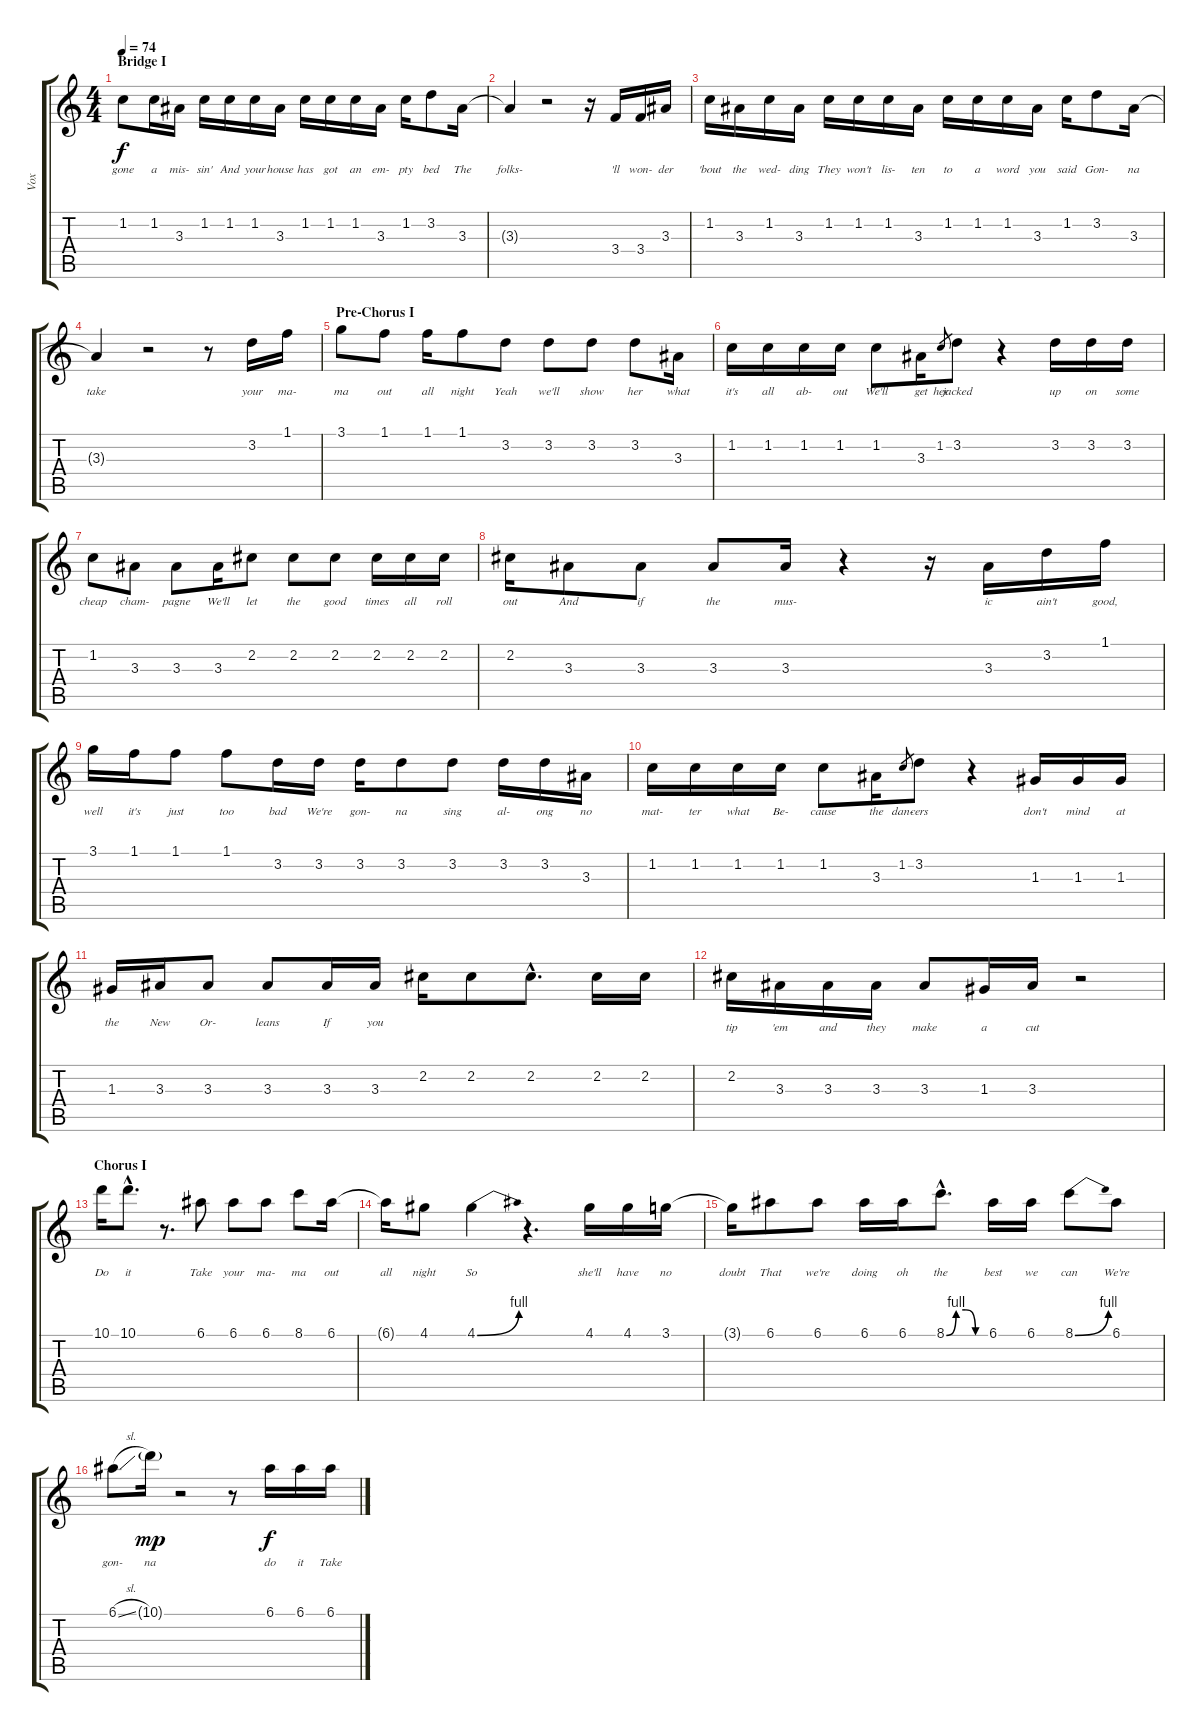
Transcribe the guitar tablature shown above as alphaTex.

\track ("Vox" "Vox") {instrument acousticguitarnylon}
\staff {score tabs}
\tuning (E4 B3 G3 D3 A2 E2) {hide}
\ts (4 4)
\section ("" "Bridge I")
\tempo 74
\clef g2
\ks c
1.2.8{lyrics (0 "gone") lyrics (1 "") lyrics (2 "") lyrics (3 "") lyrics (4 "") dy f} 1.2.16{lyrics (0 "a") lyrics (1 "") lyrics (2 "") lyrics (3 "") lyrics (4 "")} 3.3.16{lyrics (0 "mis-") lyrics (1 "") lyrics (2 "") lyrics (3 "") lyrics (4 "")} 1.2.16{lyrics (0 "sin'") lyrics (1 "") lyrics (2 "") lyrics (3 "") lyrics (4 "")} 1.2.16{lyrics (0 "And") lyrics (1 "") lyrics (2 "") lyrics (3 "") lyrics (4 "")} 1.2.16{lyrics (0 "your") lyrics (1 "") lyrics (2 "") lyrics (3 "") lyrics (4 "")} 3.3.16{lyrics (0 "house") lyrics (1 "") lyrics (2 "") lyrics (3 "") lyrics (4 "")} 1.2.16{lyrics (0 "has") lyrics (1 "") lyrics (2 "") lyrics (3 "") lyrics (4 "")} 1.2.16{lyrics (0 "got") lyrics (1 "") lyrics (2 "") lyrics (3 "") lyrics (4 "")} 1.2.16{lyrics (0 "an") lyrics (1 "") lyrics (2 "") lyrics (3 "") lyrics (4 "")} 3.3.16{lyrics (0 "em-") lyrics (1 "") lyrics (2 "") lyrics (3 "") lyrics (4 "")} 1.2.16{lyrics (0 "pty") lyrics (1 "") lyrics (2 "") lyrics (3 "") lyrics (4 "")} 3.2.8{lyrics (0 "bed") lyrics (1 "") lyrics (2 "") lyrics (3 "") lyrics (4 "")} 3.3.16{lyrics (0 "The") lyrics (1 "") lyrics (2 "") lyrics (3 "") lyrics (4 "")} |
3.3{t}.4{lyrics (0 "folks-") lyrics (1 "") lyrics (2 "") lyrics (3 "") lyrics (4 "")} r.2 r.16 3.4.16{lyrics (0 "'ll") lyrics (1 "") lyrics (2 "") lyrics (3 "") lyrics (4 "")} 3.4.16{lyrics (0 "won-") lyrics (1 "") lyrics (2 "") lyrics (3 "") lyrics (4 "")} 3.3.16{lyrics (0 "der") lyrics (1 "") lyrics (2 "") lyrics (3 "") lyrics (4 "")} |
1.2.16{lyrics (0 "'bout") lyrics (1 "") lyrics (2 "") lyrics (3 "") lyrics (4 "")} 3.3.16{lyrics (0 "the") lyrics (1 "") lyrics (2 "") lyrics (3 "") lyrics (4 "")} 1.2.16{lyrics (0 "wed-") lyrics (1 "") lyrics (2 "") lyrics (3 "") lyrics (4 "")} 3.3.16{lyrics (0 "ding") lyrics (1 "") lyrics (2 "") lyrics (3 "") lyrics (4 "")} 1.2.16{lyrics (0 "They") lyrics (1 "") lyrics (2 "") lyrics (3 "") lyrics (4 "")} 1.2.16{lyrics (0 "won't") lyrics (1 "") lyrics (2 "") lyrics (3 "") lyrics (4 "")} 1.2.16{lyrics (0 "lis-") lyrics (1 "") lyrics (2 "") lyrics (3 "") lyrics (4 "")} 3.3.16{lyrics (0 "ten") lyrics (1 "") lyrics (2 "") lyrics (3 "") lyrics (4 "")} 1.2.16{lyrics (0 "to") lyrics (1 "") lyrics (2 "") lyrics (3 "") lyrics (4 "")} 1.2.16{lyrics (0 "a") lyrics (1 "") lyrics (2 "") lyrics (3 "") lyrics (4 "")} 1.2.16{lyrics (0 "word") lyrics (1 "") lyrics (2 "") lyrics (3 "") lyrics (4 "")} 3.3.16{lyrics (0 "you") lyrics (1 "") lyrics (2 "") lyrics (3 "") lyrics (4 "")} 1.2.16{lyrics (0 "said") lyrics (1 "") lyrics (2 "") lyrics (3 "") lyrics (4 "")} 3.2.8{lyrics (0 "Gon-") lyrics (1 "") lyrics (2 "") lyrics (3 "") lyrics (4 "")} 3.3.16{lyrics (0 "na") lyrics (1 "") lyrics (2 "") lyrics (3 "") lyrics (4 "")} |
3.3{t}.4{lyrics (0 "take") lyrics (1 "") lyrics (2 "") lyrics (3 "") lyrics (4 "")} r.2 r.8 3.2.16{lyrics (0 "your") lyrics (1 "") lyrics (2 "") lyrics (3 "") lyrics (4 "")} 1.1.16{lyrics (0 "ma-") lyrics (1 "") lyrics (2 "") lyrics (3 "") lyrics (4 "")} |
\section ("" "Pre-Chorus I")
3.1.8{lyrics (0 "ma") lyrics (1 "") lyrics (2 "") lyrics (3 "") lyrics (4 "")} 1.1.8{lyrics (0 "out") lyrics (1 "") lyrics (2 "") lyrics (3 "") lyrics (4 "")} 1.1.16{lyrics (0 "all") lyrics (1 "") lyrics (2 "") lyrics (3 "") lyrics (4 "")} 1.1.8{lyrics (0 "night") lyrics (1 "") lyrics (2 "") lyrics (3 "") lyrics (4 "")} 3.2.8{lyrics (0 "Yeah") lyrics (1 "") lyrics (2 "") lyrics (3 "") lyrics (4 "")} 3.2.8{lyrics (0 "we'll") lyrics (1 "") lyrics (2 "") lyrics (3 "") lyrics (4 "")} 3.2.8{lyrics (0 "show") lyrics (1 "") lyrics (2 "") lyrics (3 "") lyrics (4 "")} 3.2.8{lyrics (0 "her") lyrics (1 "") lyrics (2 "") lyrics (3 "") lyrics (4 "")} 3.3.16{lyrics (0 "what") lyrics (1 "") lyrics (2 "") lyrics (3 "") lyrics (4 "")} |
1.2.16{lyrics (0 "it's") lyrics (1 "") lyrics (2 "") lyrics (3 "") lyrics (4 "")} 1.2.16{lyrics (0 "all") lyrics (1 "") lyrics (2 "") lyrics (3 "") lyrics (4 "")} 1.2.16{lyrics (0 "ab-") lyrics (1 "") lyrics (2 "") lyrics (3 "") lyrics (4 "")} 1.2.16{lyrics (0 "out") lyrics (1 "") lyrics (2 "") lyrics (3 "") lyrics (4 "")} 1.2.8{lyrics (0 "We'll") lyrics (1 "") lyrics (2 "") lyrics (3 "") lyrics (4 "")} 3.3.16{lyrics (0 "get") lyrics (1 "") lyrics (2 "") lyrics (3 "") lyrics (4 "")} 1.2.8{lyrics (0 "her") lyrics (1 "") lyrics (2 "") lyrics (3 "") lyrics (4 "") gr} 3.2.8{lyrics (0 "jacked") lyrics (1 "") lyrics (2 "") lyrics (3 "") lyrics (4 "")} r.4 3.2.16{lyrics (0 "up") lyrics (1 "") lyrics (2 "") lyrics (3 "") lyrics (4 "")} 3.2.16{lyrics (0 "on") lyrics (1 "") lyrics (2 "") lyrics (3 "") lyrics (4 "")} 3.2.16{lyrics (0 "some") lyrics (1 "") lyrics (2 "") lyrics (3 "") lyrics (4 "")} |
1.2.8{lyrics (0 "cheap") lyrics (1 "") lyrics (2 "") lyrics (3 "") lyrics (4 "")} 3.3.8{lyrics (0 "cham-") lyrics (1 "") lyrics (2 "") lyrics (3 "") lyrics (4 "")} 3.3.8{lyrics (0 "pagne") lyrics (1 "") lyrics (2 "") lyrics (3 "") lyrics (4 "")} 3.3.16{lyrics (0 "We'll") lyrics (1 "") lyrics (2 "") lyrics (3 "") lyrics (4 "")} 2.2.8{lyrics (0 "let") lyrics (1 "") lyrics (2 "") lyrics (3 "") lyrics (4 "")} 2.2.8{lyrics (0 "the") lyrics (1 "") lyrics (2 "") lyrics (3 "") lyrics (4 "")} 2.2.8{lyrics (0 "good") lyrics (1 "") lyrics (2 "") lyrics (3 "") lyrics (4 "")} 2.2.16{lyrics (0 "times") lyrics (1 "") lyrics (2 "") lyrics (3 "") lyrics (4 "")} 2.2.16{lyrics (0 "all") lyrics (1 "") lyrics (2 "") lyrics (3 "") lyrics (4 "")} 2.2.16{lyrics (0 "roll") lyrics (1 "") lyrics (2 "") lyrics (3 "") lyrics (4 "")} |
2.2.16{lyrics (0 "out") lyrics (1 "") lyrics (2 "") lyrics (3 "") lyrics (4 "")} 3.3.8{lyrics (0 "And") lyrics (1 "") lyrics (2 "") lyrics (3 "") lyrics (4 "")} 3.3.8{lyrics (0 "if") lyrics (1 "") lyrics (2 "") lyrics (3 "") lyrics (4 "")} 3.3.8{lyrics (0 "the") lyrics (1 "") lyrics (2 "") lyrics (3 "") lyrics (4 "")} 3.3.16{lyrics (0 "mus-") lyrics (1 "") lyrics (2 "") lyrics (3 "") lyrics (4 "")} r.4 r.16 3.3.16{lyrics (0 "ic") lyrics (1 "") lyrics (2 "") lyrics (3 "") lyrics (4 "")} 3.2.16{lyrics (0 "ain't") lyrics (1 "") lyrics (2 "") lyrics (3 "") lyrics (4 "")} 1.1.16{lyrics (0 "good,") lyrics (1 "") lyrics (2 "") lyrics (3 "") lyrics (4 "")} |
3.1.16{lyrics (0 "well") lyrics (1 "") lyrics (2 "") lyrics (3 "") lyrics (4 "")} 1.1.16{lyrics (0 "it's") lyrics (1 "") lyrics (2 "") lyrics (3 "") lyrics (4 "")} 1.1.8{lyrics (0 "just") lyrics (1 "") lyrics (2 "") lyrics (3 "") lyrics (4 "")} 1.1.8{lyrics (0 "too") lyrics (1 "") lyrics (2 "") lyrics (3 "") lyrics (4 "")} 3.2.16{lyrics (0 "bad") lyrics (1 "") lyrics (2 "") lyrics (3 "") lyrics (4 "")} 3.2.16{lyrics (0 "We're") lyrics (1 "") lyrics (2 "") lyrics (3 "") lyrics (4 "")} 3.2.16{lyrics (0 "gon-") lyrics (1 "") lyrics (2 "") lyrics (3 "") lyrics (4 "")} 3.2.8{lyrics (0 "na") lyrics (1 "") lyrics (2 "") lyrics (3 "") lyrics (4 "")} 3.2.8{lyrics (0 "sing") lyrics (1 "") lyrics (2 "") lyrics (3 "") lyrics (4 "")} 3.2.16{lyrics (0 "al-") lyrics (1 "") lyrics (2 "") lyrics (3 "") lyrics (4 "")} 3.2.16{lyrics (0 "ong") lyrics (1 "") lyrics (2 "") lyrics (3 "") lyrics (4 "")} 3.3.16{lyrics (0 "no") lyrics (1 "") lyrics (2 "") lyrics (3 "") lyrics (4 "")} |
1.2.16{lyrics (0 "mat-") lyrics (1 "") lyrics (2 "") lyrics (3 "") lyrics (4 "")} 1.2.16{lyrics (0 "ter") lyrics (1 "") lyrics (2 "") lyrics (3 "") lyrics (4 "")} 1.2.16{lyrics (0 "what") lyrics (1 "") lyrics (2 "") lyrics (3 "") lyrics (4 "")} 1.2.16{lyrics (0 "Be-") lyrics (1 "") lyrics (2 "") lyrics (3 "") lyrics (4 "")} 1.2.8{lyrics (0 "cause") lyrics (1 "") lyrics (2 "") lyrics (3 "") lyrics (4 "")} 3.3.16{lyrics (0 "the") lyrics (1 "") lyrics (2 "") lyrics (3 "") lyrics (4 "")} 1.2.8{lyrics (0 "dan-") lyrics (1 "") lyrics (2 "") lyrics (3 "") lyrics (4 "") gr} 3.2.8{lyrics (0 "cers") lyrics (1 "") lyrics (2 "") lyrics (3 "") lyrics (4 "")} r.4 1.3.16{lyrics (0 "don't") lyrics (1 "") lyrics (2 "") lyrics (3 "") lyrics (4 "")} 1.3.16{lyrics (0 "mind") lyrics (1 "") lyrics (2 "") lyrics (3 "") lyrics (4 "")} 1.3.16{lyrics (0 "at") lyrics (1 "") lyrics (2 "") lyrics (3 "") lyrics (4 "")} |
1.3.16{lyrics (0 "the") lyrics (1 "") lyrics (2 "") lyrics (3 "") lyrics (4 "")} 3.3.16{lyrics (0 "New") lyrics (1 "") lyrics (2 "") lyrics (3 "") lyrics (4 "")} 3.3.8{lyrics (0 "Or-") lyrics (1 "") lyrics (2 "") lyrics (3 "") lyrics (4 "")} 3.3.8{lyrics (0 "leans") lyrics (1 "") lyrics (2 "") lyrics (3 "") lyrics (4 "")} 3.3.16{lyrics (0 "If") lyrics (1 "") lyrics (2 "") lyrics (3 "") lyrics (4 "")} 3.3.16{lyrics (0 "you") lyrics (1 "") lyrics (2 "") lyrics (3 "") lyrics (4 "")} 2.2.16 2.2.8 2.2{hac}.8{d} 2.2.16 2.2.16 |
2.2.16{lyrics (0 "") lyrics (1 "tip") lyrics (2 "") lyrics (3 "") lyrics (4 "")} 3.3.16{lyrics (0 "") lyrics (1 "'em") lyrics (2 "") lyrics (3 "") lyrics (4 "")} 3.3.16{lyrics (0 "") lyrics (1 "and") lyrics (2 "") lyrics (3 "") lyrics (4 "")} 3.3.16{lyrics (0 "") lyrics (1 "they") lyrics (2 "") lyrics (3 "") lyrics (4 "")} 3.3.8{lyrics (0 "") lyrics (1 "make") lyrics (2 "") lyrics (3 "") lyrics (4 "")} 1.3.16{lyrics (0 "") lyrics (1 "a") lyrics (2 "") lyrics (3 "") lyrics (4 "")} 3.3.16{lyrics (0 "") lyrics (1 "cut") lyrics (2 "") lyrics (3 "") lyrics (4 "")} r.2 |
\section ("" "Chorus I")
10.1.16{lyrics (0 "") lyrics (1 "Do") lyrics (2 "") lyrics (3 "") lyrics (4 "")} 10.1{hac}.8{d lyrics (0 "") lyrics (1 "it") lyrics (2 "") lyrics (3 "") lyrics (4 "")} r.8{d} 6.1.8{lyrics (0 "") lyrics (1 "Take") lyrics (2 "") lyrics (3 "") lyrics (4 "")} 6.1.8{lyrics (0 "") lyrics (1 "your") lyrics (2 "") lyrics (3 "") lyrics (4 "")} 6.1.8{lyrics (0 "") lyrics (1 "ma-") lyrics (2 "") lyrics (3 "") lyrics (4 "")} 8.1.8{lyrics (0 "") lyrics (1 "ma") lyrics (2 "") lyrics (3 "") lyrics (4 "")} 6.1.16{lyrics (0 "") lyrics (1 "out") lyrics (2 "") lyrics (3 "") lyrics (4 "")} |
6.1{t}.16{lyrics (0 "") lyrics (1 "all") lyrics (2 "") lyrics (3 "") lyrics (4 "")} 4.1.8{lyrics (0 "") lyrics (1 "night") lyrics (2 "") lyrics (3 "") lyrics (4 "")} 4.1{be (bend 0 0 60 4)}.4{lyrics (0 "") lyrics (1 "So") lyrics (2 "") lyrics (3 "") lyrics (4 "")} r.4{d} 4.1.16{lyrics (0 "") lyrics (1 "she'll") lyrics (2 "") lyrics (3 "") lyrics (4 "")} 4.1.16{lyrics (0 "") lyrics (1 "have") lyrics (2 "") lyrics (3 "") lyrics (4 "")} 3.1.16{lyrics (0 "") lyrics (1 "no") lyrics (2 "") lyrics (3 "") lyrics (4 "")} |
3.1{t}.16{lyrics (0 "") lyrics (1 "doubt") lyrics (2 "") lyrics (3 "") lyrics (4 "")} 6.1.8{lyrics (0 "") lyrics (1 "That") lyrics (2 "") lyrics (3 "") lyrics (4 "")} 6.1.8{lyrics (0 "") lyrics (1 "we're") lyrics (2 "") lyrics (3 "") lyrics (4 "")} 6.1.16{lyrics (0 "") lyrics (1 "doing") lyrics (2 "") lyrics (3 "") lyrics (4 "")} 6.1.16{lyrics (0 "") lyrics (1 "oh") lyrics (2 "") lyrics (3 "") lyrics (4 "")} 8.1{be (custom 0 0 15 4 30 4 45 0 60 0) hac}.8{d lyrics (0 "") lyrics (1 "the") lyrics (2 "") lyrics (3 "") lyrics (4 "")} 6.1.16{lyrics (0 "") lyrics (1 "best") lyrics (2 "") lyrics (3 "") lyrics (4 "")} 6.1.16{lyrics (0 "") lyrics (1 "we") lyrics (2 "") lyrics (3 "") lyrics (4 "")} 8.1{be (bend 0 0 60 4)}.8{lyrics (0 "") lyrics (1 "can") lyrics (2 "") lyrics (3 "") lyrics (4 "")} 6.1.8{lyrics (0 "") lyrics (1 "We're") lyrics (2 "") lyrics (3 "") lyrics (4 "")} |
6.1{sl}.8{lyrics (0 "") lyrics (1 "gon-") lyrics (2 "") lyrics (3 "") lyrics (4 "")} 10.1{g}.16{lyrics (0 "") lyrics (1 "na") lyrics (2 "") lyrics (3 "") lyrics (4 "") dy mp} r.2 r.8 6.1.16{lyrics (0 "") lyrics (1 "do") lyrics (2 "") lyrics (3 "") lyrics (4 "") dy f} 6.1.16{lyrics (0 "") lyrics (1 "it") lyrics (2 "") lyrics (3 "") lyrics (4 "")} 6.1.16{lyrics (0 "") lyrics (1 "Take") lyrics (2 "") lyrics (3 "") lyrics (4 "")}
